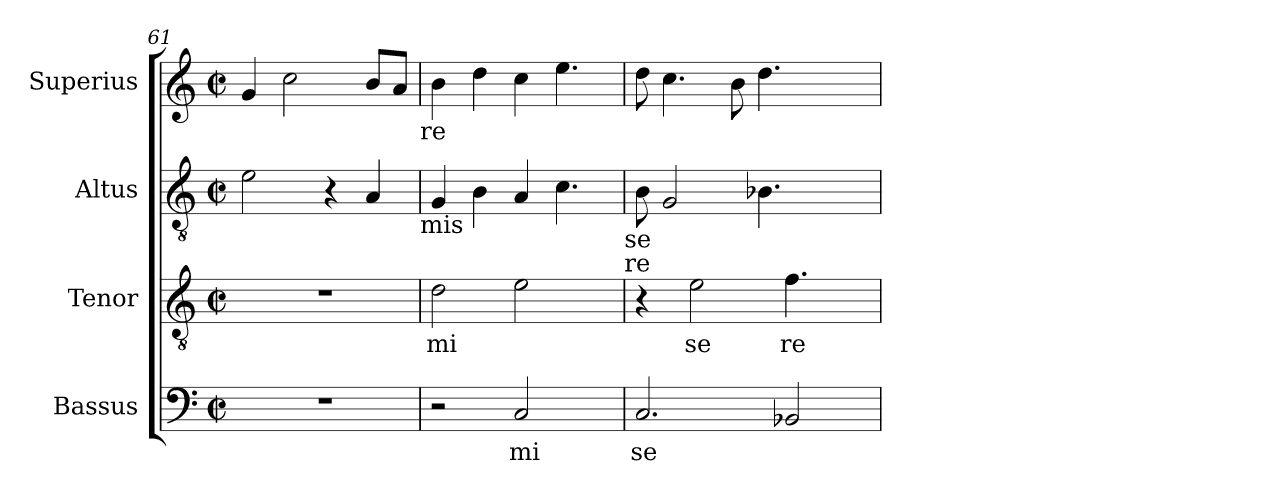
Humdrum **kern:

**kern	**text	**kern	**text	**kern	**kern
*part4	*part4	*part3	*part3	*part2	*part1
*staff4	*staff4	*staff3	*staff3	*staff2	*staff1
*I"Bassus	*	*I"Tenor	*	*I"Altus	*I"Superius
*I'Bas	*	*I'Ten	*	*I'Alt	*I'Sup
*clefF4	*	*clefGv2	*	*clefGv2	*clefG2
*M2/2	*	*M2/2	*	*M2/2	*M2/2
*met(c|)	*	*met(c|)	*	*met(c|)	*met(c|)
=61	=61	=61	=61	=61	=61
1r	.	1r	.	2e\	4g/
.	.	.	.	.	2cc\
.	.	.	.	4r	.
.	.	.	.	4A/	8b/L
.	.	.	.	.	8a/J
!	!	!	!	!	!LO:TX:b:t=re
!	!	!	!	!LO:TX:b:t=mis	!
=62	=62	=62	=62	=62	=62
!	!	!	!LO:LY:b	!	!
2r	.	2d\	mi	4G/	4b\
.	.	.	.	4B\	4dd\
!	!LO:LY:b:cj	!	!	!	!
2C/	mi	2e\	.	4A/	4cc\
.	.	.	.	4.c\	4.ee\
8ryy	.	8ryy	.	.	.
!	!	!	!	!LO:TX:b:t=se	!
!	!	!	!	!LO:TX:b:t=re	!
=63	=63	=63	=63	=63	=63
!	!LO:LY:b:cj	!	!	!	!
2.C/	se	4r	.	8B\	8dd\
.	.	.	.	2G/	4.cc\
!	!	!	!LO:LY:b:cj	!	!
.	.	2e\	se	.	.
.	.	.	.	.	8b\
.	.	.	.	4.B-X\	4.dd\
!	!	!	!LO:LY:b:cj	!	!
2BB-X/	.	4.f\	re	.	.
.	.	.	.	4ryy	4ryy
.	.	8ryy	.	.	.
=	=	=	=	=	=
*-	*-	*-	*-	*-	*-
